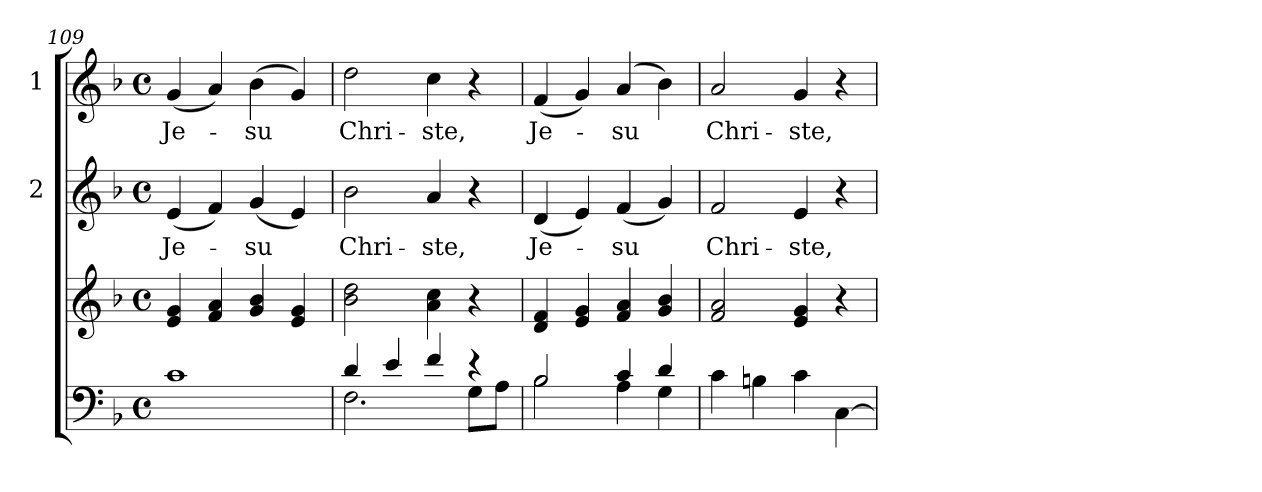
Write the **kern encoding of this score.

**kern	**kern	**kern	**text	**kern	**text
*part3	*part3	*part2	*part2	*part1	*part1
*staff4	*staff3	*staff2	*staff2	*staff1	*staff1
*	*	*I"2	*	*I"1	*
*clefF4	*clefG2	*clefG2	*	*clefG2	*
*k[b-]	*k[b-]	*k[b-]	*	*k[b-]	*
*F:	*F:	*F:	*	*F:	*
*M4/4	*M4/4	*M4/4	*	*M4/4	*
*met(c)	*met(c)	*met(c)	*	*met(c)	*
=109	=109	=109	=109	=109	=109
!	!	!	!LO:LY:b	!	!LO:LY:b
1c	4e/ 4g/	(<4e/	Je-	(<4g/	Je-
.	4f/ 4a/	4f/)	.	4a/)	.
!	!	!	!LO:LY:b	!	!LO:LY:b
.	4g/ 4b-/	(<4g/	-su	(>4b-\	-su
.	4e/ 4g/	4e/)	.	4g/)	.
=110	=110	=110	=110	=110	=110
*^	*	*	*	*	*
!	!	!	!	!LO:LY:b	!	!LO:LY:b
4d/	2.F\	2b-\ 2dd\	2b-\	Chri-	2dd\	Chri-
4e/	.	.	.	.	.	.
!	!	!	!	!LO:LY:b	!	!LO:LY:b
4f/	.	4a\ 4cc\	4a/	-ste,	4cc\	-ste,
4re	8G\L	4r	4r	.	4r	.
.	8A\J	.	.	.	.	.
!!LO:LB:g=z
=111	=111	=111	=111	=111	=111	=111
!	!	!	!	!LO:LY:b	!	!LO:LY:b
2B-/	2B-\	4d/ 4f/	(<4d/	Je-	(<4f/	Je-
.	.	4e/ 4g/	4e/)	.	4g/)	.
!	!	!	!	!LO:LY:b	!	!LO:LY:b
4c/	4A\	4f/ 4a/	(<4f/	-su	(4a/	-su
4d/	4G\	4g/ 4b-/	4g/)	.	4b-\)	.
=112	=112	=112	=112	=112	=112	=112
!	!	!	!	!LO:LY:b	!	!LO:LY:b
*v	*v	*	*	*	*	*
4c\	2f/ 2a/	2f/	Chri-	2a/	Chri-
4Bn\	.	.	.	.	.
!	!	!	!LO:LY:b	!	!LO:LY:b
4c\	4e/ 4g/	4e/	-ste,	4g/	-ste,
[<4C\	4r	4r	.	4r	.
=	=	=	=	=	=
*-	*-	*-	*-	*-	*-
